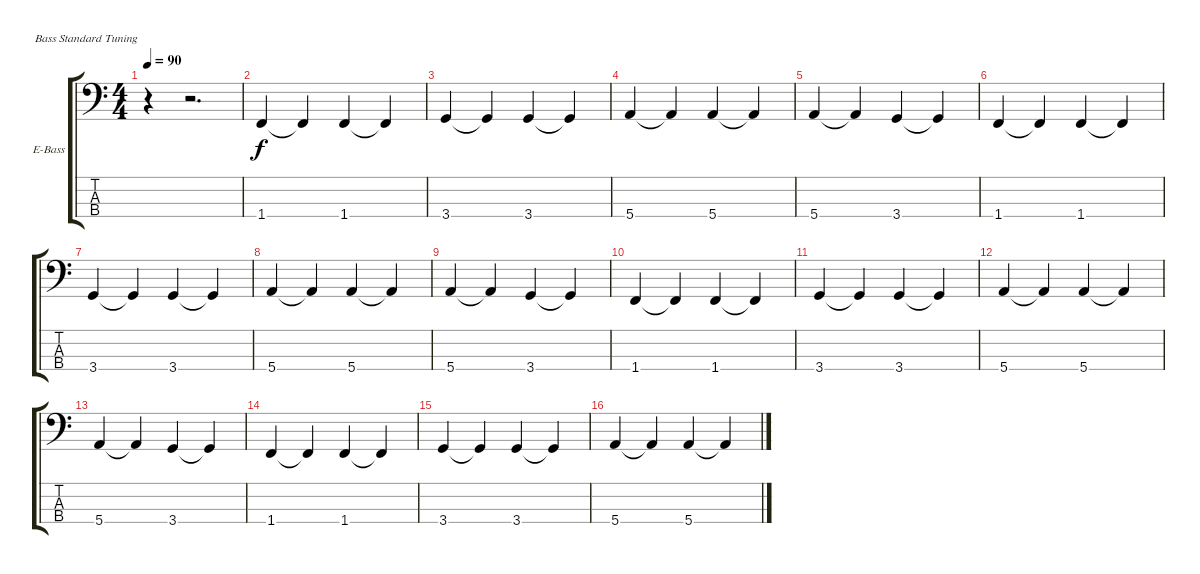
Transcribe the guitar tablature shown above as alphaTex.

\defaultSystemsLayout 4
\bracketExtendMode groupsimilarinstruments
\firstSystemTrackNameOrientation horizontal
\otherSystemsTrackNameOrientation horizontal
\track ("Bajo" "E-Bass") {instrument electricbassfinger}
\staff {score tabs}
\tuning (G2 D2 A1 E1)
\ts (4 4)
\tempo 90
\clef f4
\scale
0.333333
\ks c
r.4{dy f} r.2{d} |
\scale
0.333333 1.4.4 1.4{t}.4 1.4.4 1.4{t}.4 |
\scale
0.333333 3.4.4 3.4{t}.4 3.4.4 3.4{t}.4 |
\scale
0.333333 5.4.4 5.4{t}.4 5.4.4 5.4{t}.4 |
\scale
0.333333 5.4.4 5.4{t}.4 3.4.4 3.4{t}.4 |
\scale
0.333333 1.4.4 1.4{t}.4 1.4.4 1.4{t}.4 |
\scale
0.333333 3.4.4 3.4{t}.4 3.4.4 3.4{t}.4 |
\scale
0.333333 5.4.4 5.4{t}.4 5.4.4 5.4{t}.4 |
\scale
0.333333 5.4.4 5.4{t}.4 3.4.4 3.4{t}.4 |
\scale
0.333333 1.4.4 1.4{t}.4 1.4.4 1.4{t}.4 |
\scale
0.333333 3.4.4 3.4{t}.4 3.4.4 3.4{t}.4 |
\scale
0.333333 5.4.4 5.4{t}.4 5.4.4 5.4{t}.4 |
\scale
0.333333 5.4.4 5.4{t}.4 3.4.4 3.4{t}.4 |
\scale
0.333333 1.4.4 1.4{t}.4 1.4.4 1.4{t}.4 |
\scale
0.333333 3.4.4 3.4{t}.4 3.4.4 3.4{t}.4 |
\scale
0.333333 5.4.4 5.4{t}.4 5.4.4 5.4{t}.4
